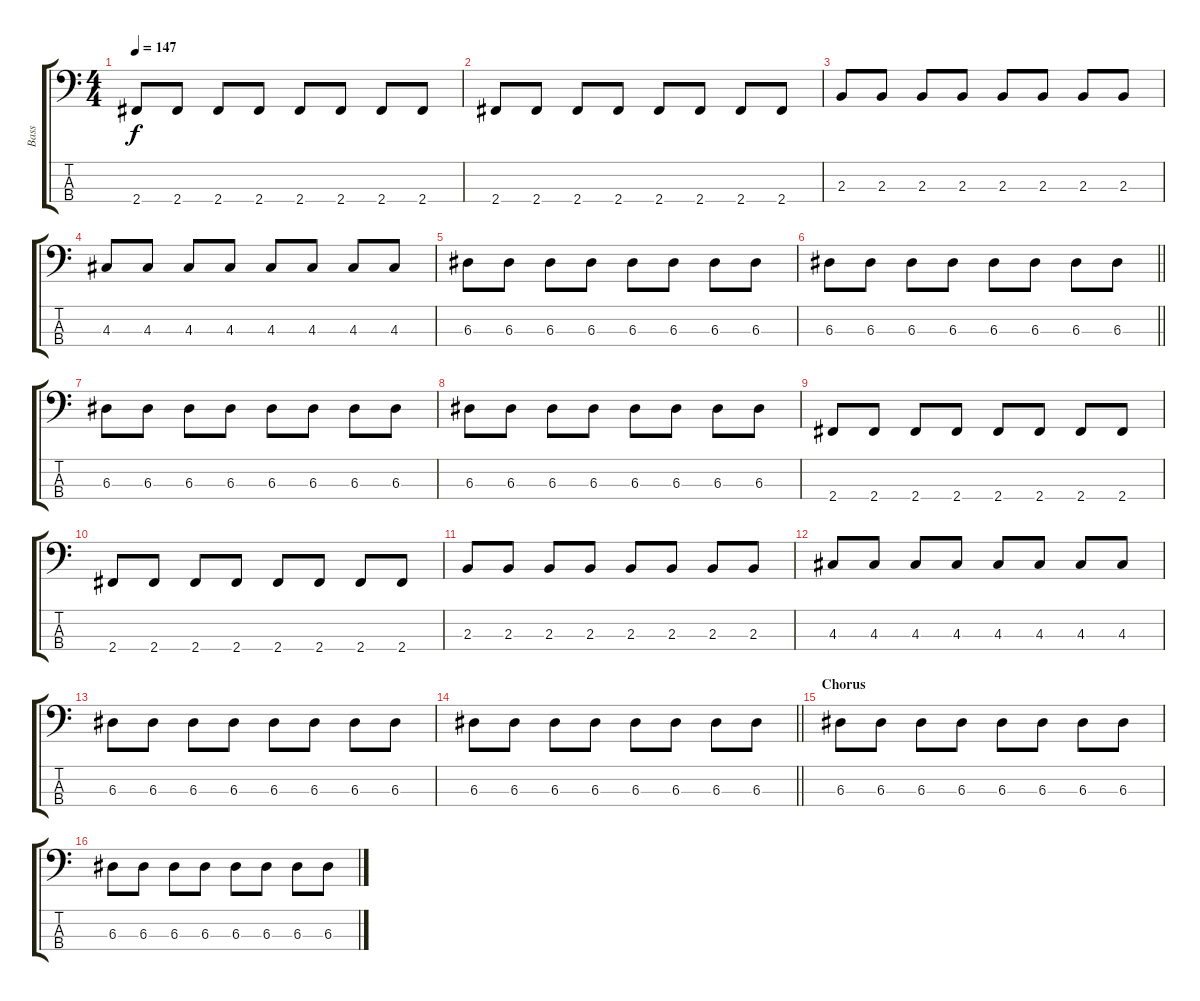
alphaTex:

\track ("Bass" "Bass") {instrument electricbasspick}
\staff {score tabs}
\tuning (G2 D2 A1 E1) {hide}
\ts (4 4)
\tempo 147
\clef f4
\ks c
2.4.8{dy f} 2.4.8 2.4.8 2.4.8 2.4.8 2.4.8 2.4.8 2.4.8 |
2.4.8 2.4.8 2.4.8 2.4.8 2.4.8 2.4.8 2.4.8 2.4.8 |
2.3.8 2.3.8 2.3.8 2.3.8 2.3.8 2.3.8 2.3.8 2.3.8 |
4.3.8 4.3.8 4.3.8 4.3.8 4.3.8 4.3.8 4.3.8 4.3.8 |
6.3.8 6.3.8 6.3.8 6.3.8 6.3.8 6.3.8 6.3.8 6.3.8 |
\barLineRight lightlight
6.3.8 6.3.8 6.3.8 6.3.8 6.3.8 6.3.8 6.3.8 6.3.8 |
\section ("" "")
6.3.8 6.3.8 6.3.8 6.3.8 6.3.8 6.3.8 6.3.8 6.3.8 |
6.3.8 6.3.8 6.3.8 6.3.8 6.3.8 6.3.8 6.3.8 6.3.8 |
2.4.8 2.4.8 2.4.8 2.4.8 2.4.8 2.4.8 2.4.8 2.4.8 |
2.4.8 2.4.8 2.4.8 2.4.8 2.4.8 2.4.8 2.4.8 2.4.8 |
2.3.8 2.3.8 2.3.8 2.3.8 2.3.8 2.3.8 2.3.8 2.3.8 |
4.3.8 4.3.8 4.3.8 4.3.8 4.3.8 4.3.8 4.3.8 4.3.8 |
6.3.8 6.3.8 6.3.8 6.3.8 6.3.8 6.3.8 6.3.8 6.3.8 |
\barLineRight lightlight
6.3.8 6.3.8 6.3.8 6.3.8 6.3.8 6.3.8 6.3.8 6.3.8 |
\section ("" "Chorus")
6.3.8 6.3.8 6.3.8 6.3.8 6.3.8 6.3.8 6.3.8 6.3.8 |
6.3.8 6.3.8 6.3.8 6.3.8 6.3.8 6.3.8 6.3.8 6.3.8
